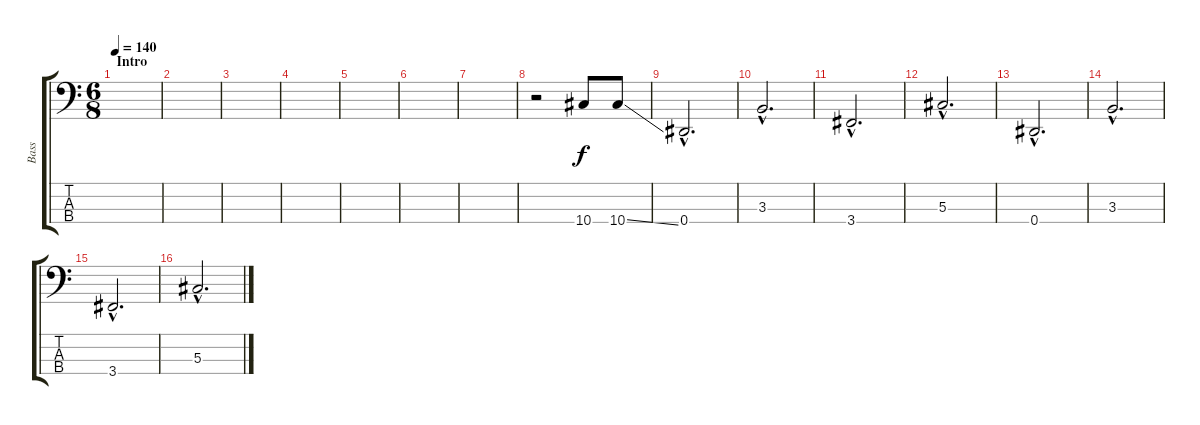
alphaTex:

\track ("Bass" "Bass") {instrument electricbassfinger}
\staff {score tabs}
\tuning (Gb2 Db2 Ab1 Eb1) {hide}
\ts (6 8)
\section ("" "Intro")
\tempo 140
\clef f4
\ks c
|
|
|
|
|
|
|
r.2 10.4.8 10.4{ss}.8 |
0.4{hac}.2{d dy f} |
3.3{hac}.2{d} |
3.4{hac}.2{d} |
5.3{hac}.2{d} |
0.4{hac}.2{d} |
3.3{hac}.2{d} |
3.4{hac}.2{d} |
5.3{hac}.2{d}
